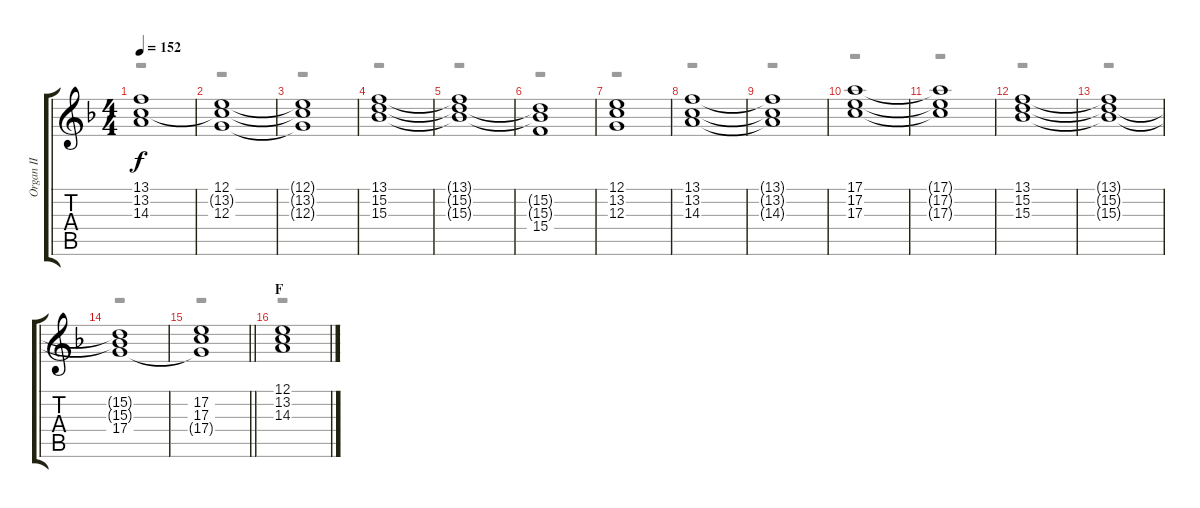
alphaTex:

\track ("Organ II" "Organ II") {instrument drawbarorgan}
\staff {score tabs}
\tuning (E4 B3 G3 D3 A2 E2) {hide}
\voice
\ts (4 4)
\tempo 152
\clef g2
\ks f
(13.1{t} 13.2{t} 14.3{t}).1{dy f} |
(12.1 13.2{t} 12.3).1 |
(12.1{t} 13.2{t} 12.3{t}).1 |
(13.1 15.2 15.3).1 |
(13.1{t} 15.2{t} 15.3{t}).1 |
(15.2{t} 15.3{t} 15.4).1 |
(12.1 13.2 12.3).1 |
(13.1 13.2 14.3).1 |
(13.1{t} 13.2{t} 14.3{t}).1 |
(17.1 17.2 17.3).1 |
(17.1{t} 17.2{t} 17.3{t}).1 |
(13.1 15.2 15.3).1 |
(13.1{t} 15.2{t} 15.3{t}).1 |
(15.2{t} 15.3{t} 17.4).1 |
\barLineRight lightlight
(17.2 17.3 17.4{t}).1 |
\section ("" "F")
(12.1 13.2 14.3).1
\voice
\clef g2
\ottava regular
\simile none
\ks f
r.1{dy f} |
r.1 |
r.1 |
r.1 |
r.1 |
r.1 |
r.1 |
r.1 |
r.1 |
r.1 |
r.1 |
r.1 |
r.1 |
r.1 |
\barLineRight lightlight
r.1 |
r.1
